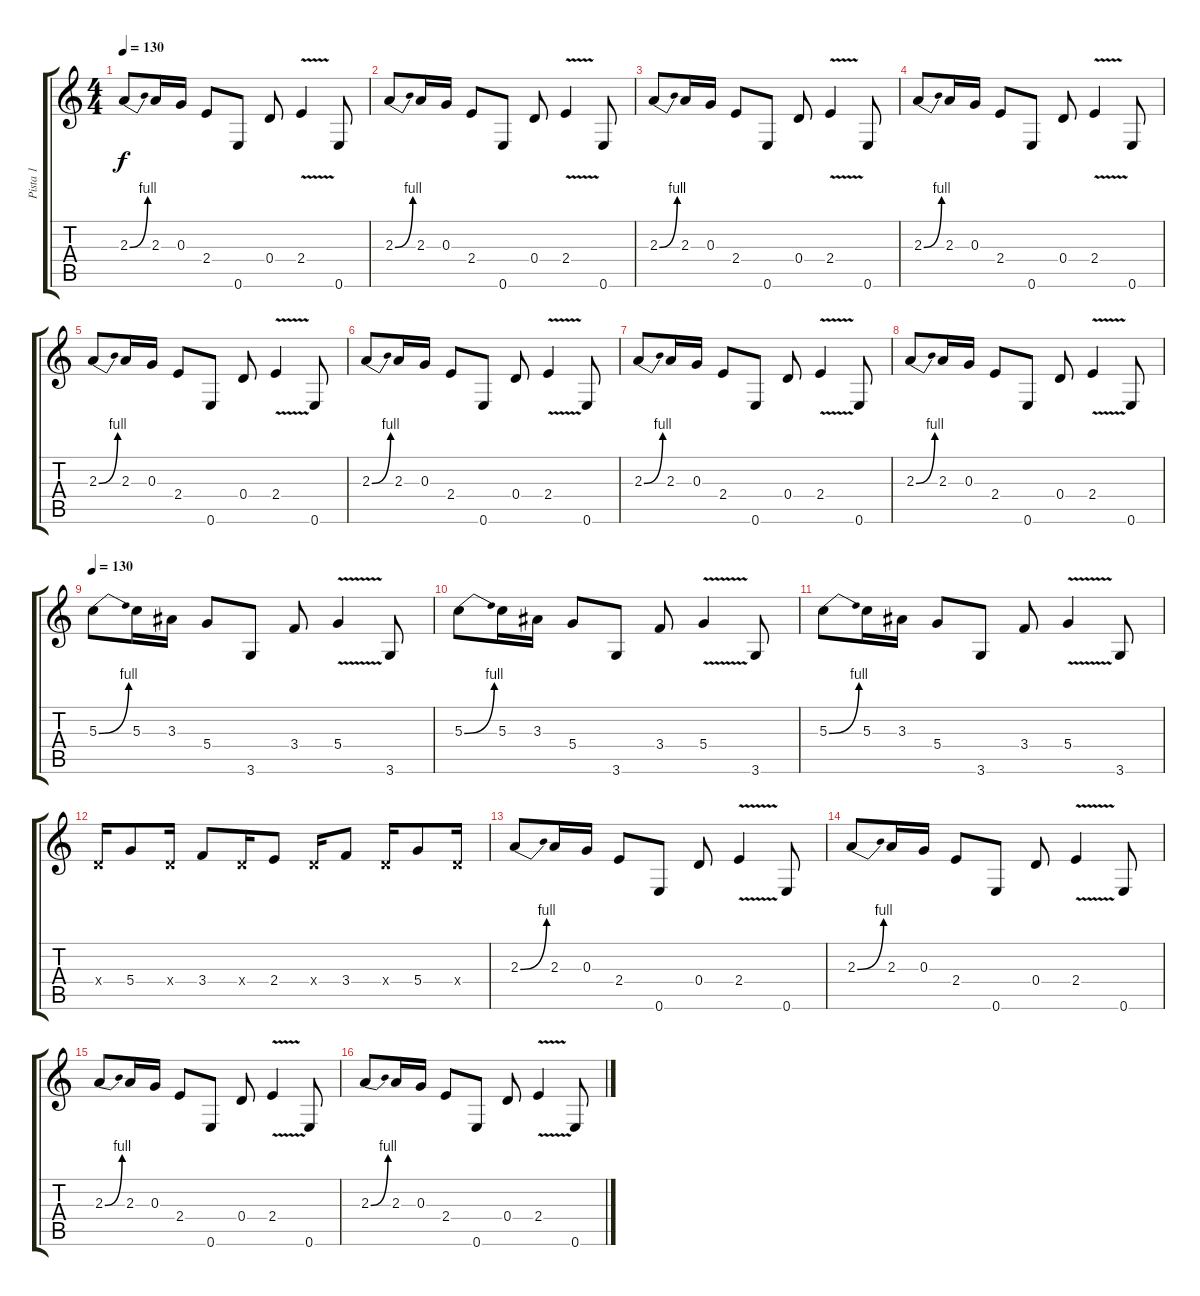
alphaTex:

\track ("Pista 1" "Pista 1") {instrument distortionguitar}
\staff {score tabs}
\tuning (E4 B3 G3 D3 A2 E2) {hide}
\ts (4 4)
\tempo 130
\clef g2
\ks c
2.3{be (bend 0 0 60 4)}.8{dy f} 2.3.16 0.3.16 2.4.8 0.6.8 0.4.8 2.4{v}.4 0.6.8 |
2.3{be (bend 0 0 60 4)}.8 2.3.16 0.3.16 2.4.8 0.6.8 0.4.8 2.4{v}.4 0.6.8 |
2.3{be (bend 0 0 60 4)}.8 2.3.16 0.3.16 2.4.8 0.6.8 0.4.8 2.4{v}.4 0.6.8 |
2.3{be (bend 0 0 60 4)}.8 2.3.16 0.3.16 2.4.8 0.6.8 0.4.8 2.4{v}.4 0.6.8 |
2.3{be (bend 0 0 60 4)}.8 2.3.16 0.3.16 2.4.8 0.6.8 0.4.8 2.4{v}.4 0.6.8 |
2.3{be (bend 0 0 60 4)}.8 2.3.16 0.3.16 2.4.8 0.6.8 0.4.8 2.4{v}.4 0.6.8 |
2.3{be (bend 0 0 60 4)}.8 2.3.16 0.3.16 2.4.8 0.6.8 0.4.8 2.4{v}.4 0.6.8 |
2.3{be (bend 0 0 60 4)}.8 2.3.16 0.3.16 2.4.8 0.6.8 0.4.8 2.4{v}.4 0.6.8 |
\tempo 130
5.3{be (bend 0 0 60 4)}.8 5.3.16 3.3.16 5.4.8 3.6.8 3.4.8 5.4{v}.4 3.6.8 |
5.3{be (bend 0 0 60 4)}.8 5.3.16 3.3.16 5.4.8 3.6.8 3.4.8 5.4{v}.4 3.6.8 |
5.3{be (bend 0 0 60 4)}.8 5.3.16 3.3.16 5.4.8 3.6.8 3.4.8 5.4{v}.4 3.6.8 |
0.4{x}.16 5.4.8 0.4{x}.16 3.4.8 0.4{x}.16 2.4.8 0.4{x}.16 3.4.8 0.4{x}.16 5.4.8 0.4{x}.16 |
2.3{be (bend 0 0 60 4)}.8 2.3.16 0.3.16 2.4.8 0.6.8 0.4.8 2.4{v}.4 0.6.8 |
2.3{be (bend 0 0 60 4)}.8 2.3.16 0.3.16 2.4.8 0.6.8 0.4.8 2.4{v}.4 0.6.8 |
2.3{be (bend 0 0 60 4)}.8 2.3.16 0.3.16 2.4.8 0.6.8 0.4.8 2.4{v}.4 0.6.8 |
2.3{be (bend 0 0 60 4)}.8 2.3.16 0.3.16 2.4.8 0.6.8 0.4.8 2.4{v}.4 0.6.8
